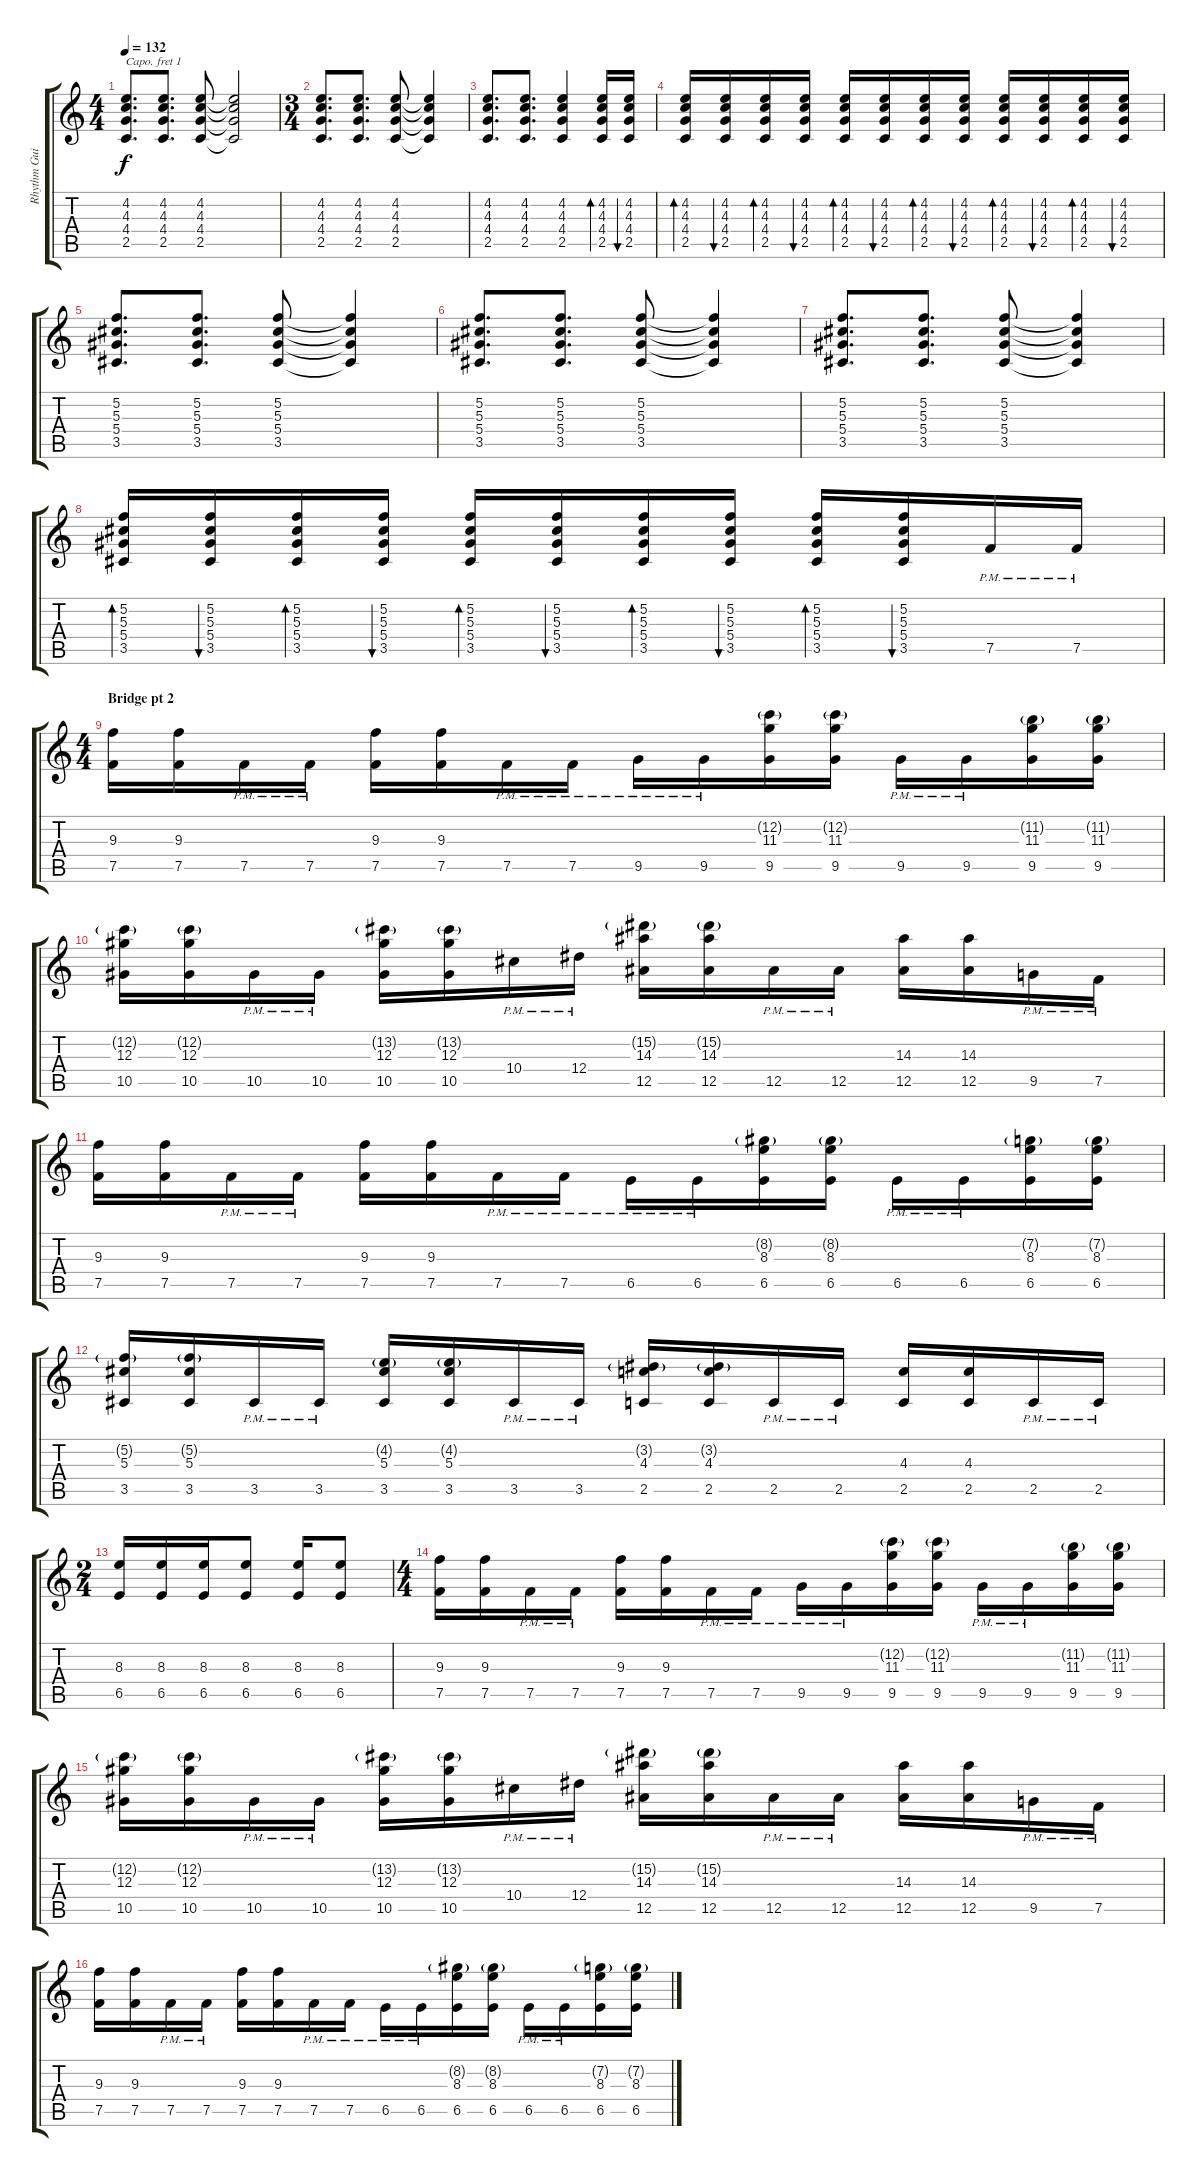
\track ("Rhythm Guitar" "Rhythm Gui") {instrument distortionguitar}
\staff {score tabs}
\capo 1
\tuning (E4 B3 G3 D3 A2 E2) {hide}
\ts (4 4)
\tempo 132
\clef g2
\ks c
(4.2 4.3 4.4 2.5).8{d dy f} (4.2 4.3 4.4 2.5).8{d} (4.2 4.3 4.4 2.5).8 (4.2{t} 4.3{t} 4.4{t} 2.5{t}).2 |
\ts (3 4)
(4.2 4.3 4.4 2.5).8{d} (4.2 4.3 4.4 2.5).8{d} (4.2 4.3 4.4 2.5).8 (4.2{t} 4.3{t} 4.4{t} 2.5{t}).4 |
(4.2 4.3 4.4 2.5).8{d} (4.2 4.3 4.4 2.5).8{d} (4.2 4.3 4.4 2.5).4 (4.2 4.3 4.4 2.5).16{bd 120} (4.2 4.3 4.4 2.5).16{bu 120} |
(4.2 4.3 4.4 2.5).16{bd 120} (4.2 4.3 4.4 2.5).16{bu 120} (4.2 4.3 4.4 2.5).16{bd 120} (4.2 4.3 4.4 2.5).16{bu 120} (4.2 4.3 4.4 2.5).16{bd 120} (4.2 4.3 4.4 2.5).16{bu 120} (4.2 4.3 4.4 2.5).16{bd 120} (4.2 4.3 4.4 2.5).16{bu 120} (4.2 4.3 4.4 2.5).16{bd 120} (4.2 4.3 4.4 2.5).16{bu 120} (4.2 4.3 4.4 2.5).16{bd 120} (4.2 4.3 4.4 2.5).16{bu 120} |
(5.2 5.3 5.4 3.5).8{d} (5.2 5.3 5.4 3.5).8{d} (5.2 5.3 5.4 3.5).8 (5.2{t} 5.3{t} 5.4{t} 3.5{t}).4 |
(5.2 5.3 5.4 3.5).8{d} (5.2 5.3 5.4 3.5).8{d} (5.2 5.3 5.4 3.5).8 (5.2{t} 5.3{t} 5.4{t} 3.5{t}).4 |
(5.2 5.3 5.4 3.5).8{d} (5.2 5.3 5.4 3.5).8{d} (5.2 5.3 5.4 3.5).8 (5.2{t} 5.3{t} 5.4{t} 3.5{t}).4 |
(5.2 5.3 5.4 3.5).16{bd 120} (5.2 5.3 5.4 3.5).16{bu 120} (5.2 5.3 5.4 3.5).16{bd 120} (5.2 5.3 5.4 3.5).16{bu 120} (5.2 5.3 5.4 3.5).16{bd 120} (5.2 5.3 5.4 3.5).16{bu 120} (5.2 5.3 5.4 3.5).16{bd 120} (5.2 5.3 5.4 3.5).16{bu 120} (5.2 5.3 5.4 3.5).16{bd 120} (5.2 5.3 5.4 3.5).16{bu 120} 7.5{pm}.16 7.5{pm}.16 |
\ts (4 4)
\section ("" "Bridge pt 2")
(9.3 7.5).16 (9.3 7.5).16 7.5{pm}.16 7.5{pm}.16 (9.3 7.5).16 (9.3 7.5).16 7.5{pm}.16 7.5{pm}.16 9.5{pm}.16 9.5{pm}.16 (12.2{g} 11.3 9.5).16 (12.2{g} 11.3 9.5).16 9.5{pm}.16 9.5{pm}.16 (11.2{g} 11.3 9.5).16 (11.2{g} 11.3 9.5).16 |
(12.2{g} 12.3 10.5).16 (12.2{g} 12.3 10.5).16 10.5{pm}.16 10.5{pm}.16 (13.2{g} 12.3 10.5).16 (13.2{g} 12.3 10.5).16 10.4{pm}.16 12.4{pm}.16 (15.2{g} 14.3 12.5).16 (15.2{g} 14.3 12.5).16 12.5{pm}.16 12.5{pm}.16 (14.3 12.5).16 (14.3 12.5).16 9.5{pm}.16 7.5{pm}.16 |
(9.3 7.5).16 (9.3 7.5).16 7.5{pm}.16 7.5{pm}.16 (9.3 7.5).16 (9.3 7.5).16 7.5{pm}.16 7.5{pm}.16 6.5{pm}.16 6.5{pm}.16 (8.2{g} 8.3 6.5).16 (8.2{g} 8.3 6.5).16 6.5{pm}.16 6.5{pm}.16 (7.2{g} 8.3 6.5).16 (7.2{g} 8.3 6.5).16 |
(5.2{g} 5.3 3.5).16 (5.2{g} 5.3 3.5).16 3.5{pm}.16 3.5{pm}.16 (4.2{g} 5.3 3.5).16 (4.2{g} 5.3 3.5).16 3.5{pm}.16 3.5{pm}.16 (3.2{g} 4.3 2.5).16 (3.2{g} 4.3 2.5).16 2.5{pm}.16 2.5{pm}.16 (4.3 2.5).16 (4.3 2.5).16 2.5{pm}.16 2.5{pm}.16 |
\ts (2 4)
(8.3 6.5).16 (8.3 6.5).16 (8.3 6.5).16 (8.3 6.5).8 (8.3 6.5).16 (8.3 6.5).8 |
\ts (4 4)
(9.3 7.5).16 (9.3 7.5).16 7.5{pm}.16 7.5{pm}.16 (9.3 7.5).16 (9.3 7.5).16 7.5{pm}.16 7.5{pm}.16 9.5{pm}.16 9.5{pm}.16 (12.2{g} 11.3 9.5).16 (12.2{g} 11.3 9.5).16 9.5{pm}.16 9.5{pm}.16 (11.2{g} 11.3 9.5).16 (11.2{g} 11.3 9.5).16 |
(12.2{g} 12.3 10.5).16 (12.2{g} 12.3 10.5).16 10.5{pm}.16 10.5{pm}.16 (13.2{g} 12.3 10.5).16 (13.2{g} 12.3 10.5).16 10.4{pm}.16 12.4{pm}.16 (15.2{g} 14.3 12.5).16 (15.2{g} 14.3 12.5).16 12.5{pm}.16 12.5{pm}.16 (14.3 12.5).16 (14.3 12.5).16 9.5{pm}.16 7.5{pm}.16 |
(9.3 7.5).16 (9.3 7.5).16 7.5{pm}.16 7.5{pm}.16 (9.3 7.5).16 (9.3 7.5).16 7.5{pm}.16 7.5{pm}.16 6.5{pm}.16 6.5{pm}.16 (8.2{g} 8.3 6.5).16 (8.2{g} 8.3 6.5).16 6.5{pm}.16 6.5{pm}.16 (7.2{g} 8.3 6.5).16 (7.2{g} 8.3 6.5).16
